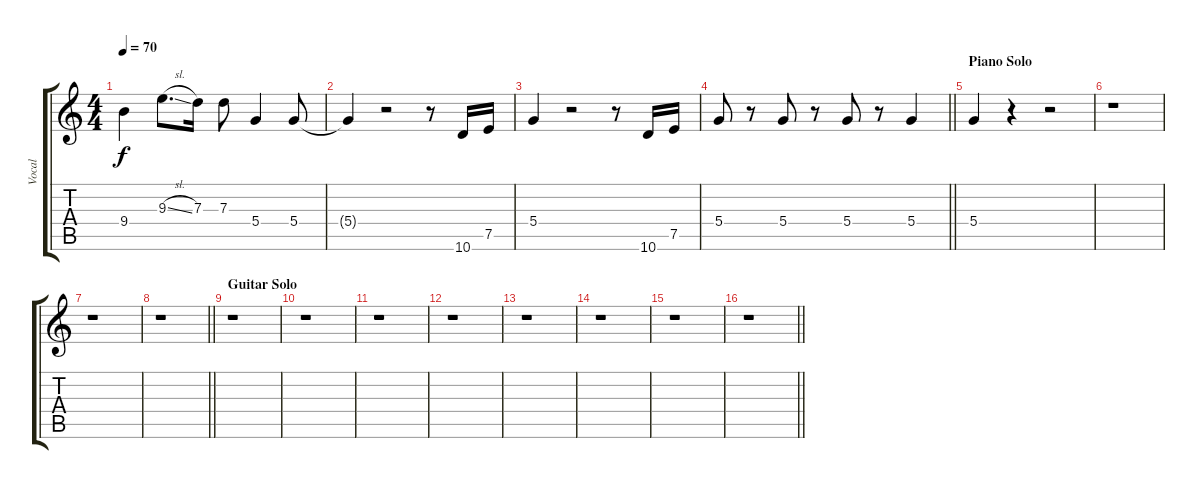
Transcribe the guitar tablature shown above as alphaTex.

\track ("Vocal" "Vocal") {instrument acousticguitarsteel}
\staff {score tabs}
\tuning (E4 B3 G3 D3 A2 E2) {hide}
\ts (4 4)
\tempo 70
\clef g2
\ks c
9.4.4{dy f} 9.3{sl}.8{d} 7.3.16 7.3.8 5.4.4 5.4.8 |
5.4{t}.4 r.2 r.8 10.6.16 7.5.16 |
5.4.4 r.2 r.8 10.6.16 7.5.16 |
\barLineRight lightlight
5.4.8 r.8 5.4.8 r.8 5.4.8 r.8 5.4.4 |
\section ("" "Piano Solo")
5.4.4 r.4 r.2 |
r.1 |
r.1 |
\barLineRight lightlight
r.1 |
\section ("" "Guitar Solo")
r.1 |
r.1 |
r.1 |
r.1 |
r.1 |
r.1 |
r.1 |
\barLineRight lightlight
r.1
